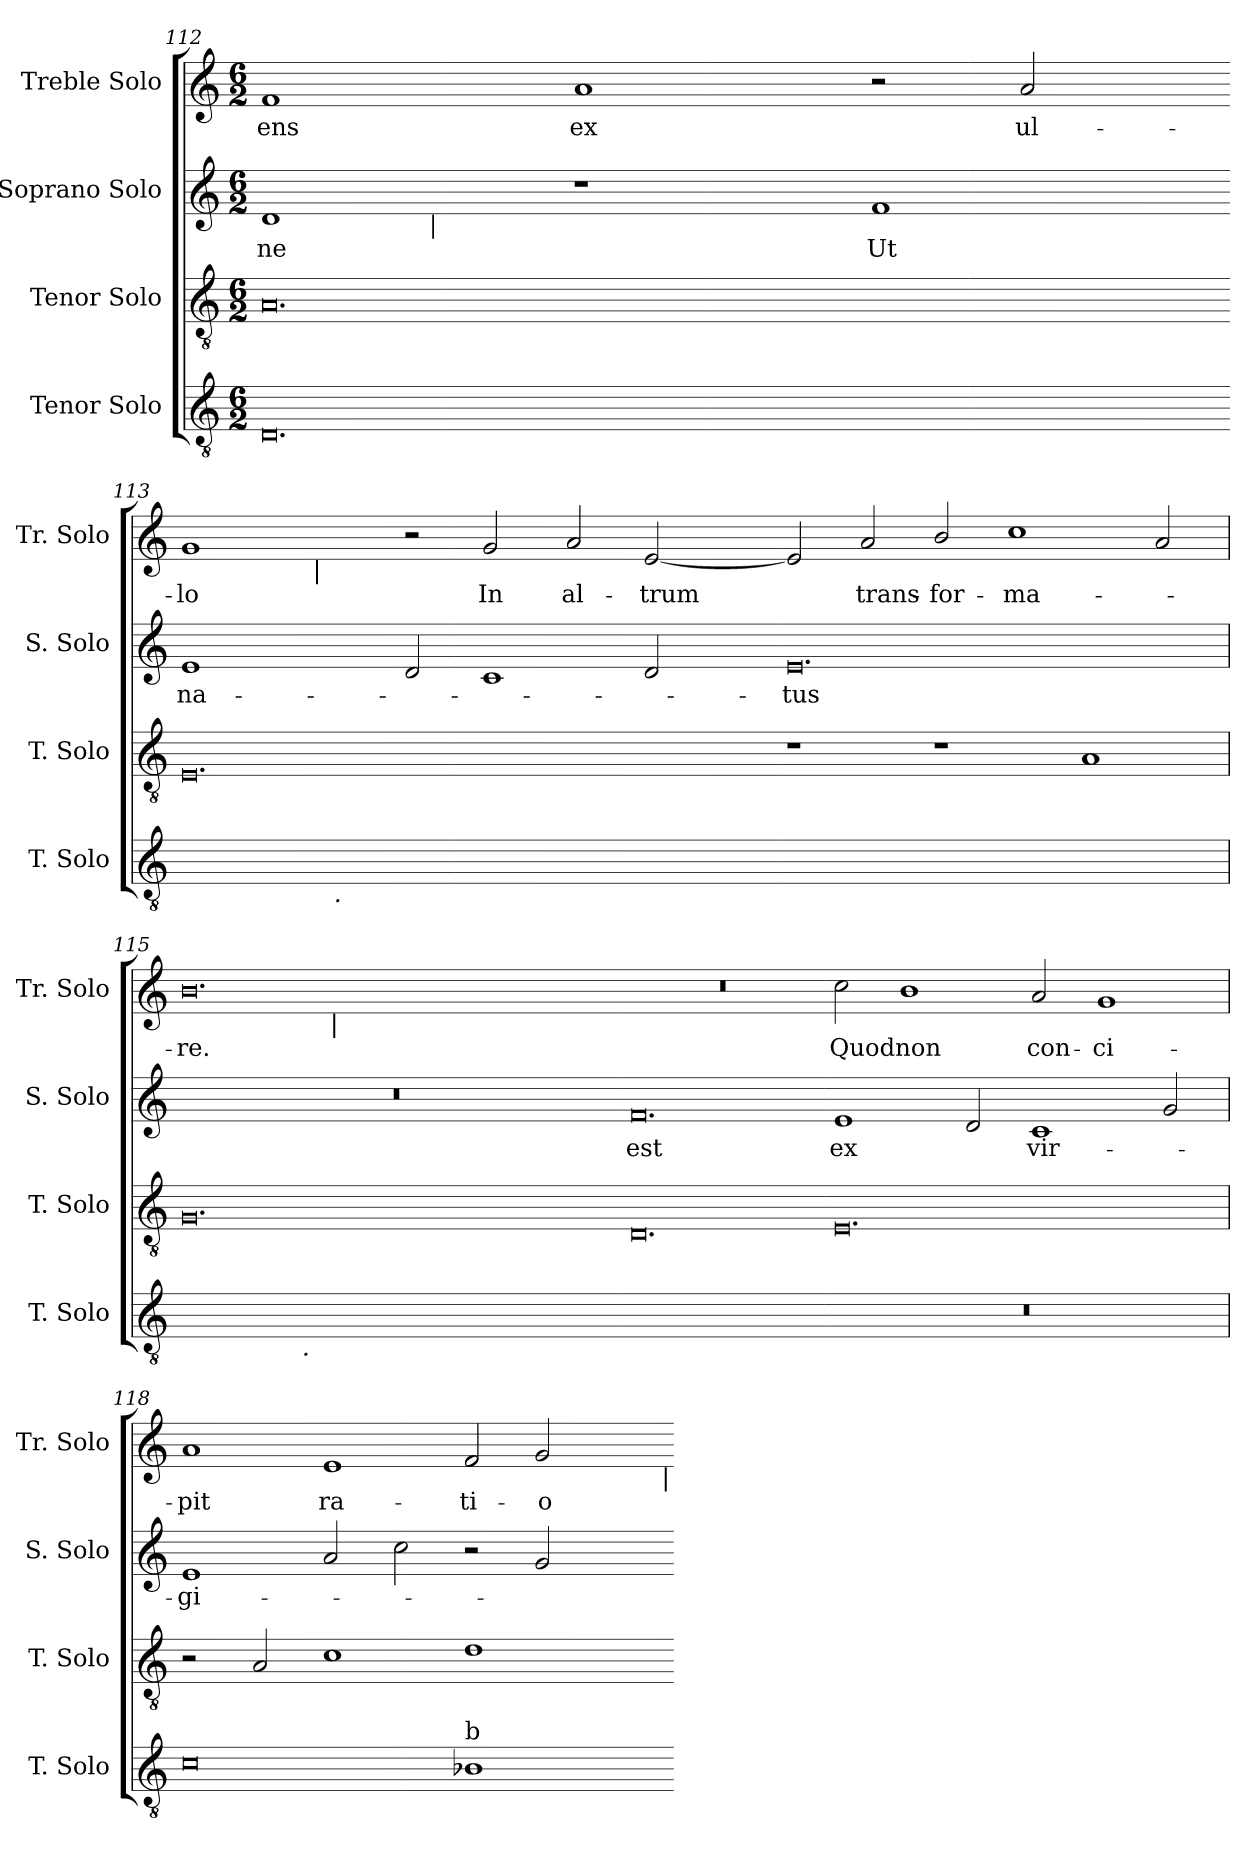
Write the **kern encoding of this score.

**kern	**kern	**kern	**text	**kern	**text
*part4	*part3	*part2	*part2	*part1	*part1
*staff4	*staff3	*staff2	*staff2	*staff1	*staff1
*I"Tenor Solo	*I"Tenor Solo	*I"Soprano Solo	*	*I"Treble Solo	*
*I'T. Solo	*I'T. Solo	*I'S. Solo	*	*I'Tr. Solo	*
*clefGv2	*clefGv2	*clefG2	*	*clefG2	*
*ITrd7c12	*ITrd7c12	*	*	*	*
*k[]	*k[]	*k[]	*	*k[]	*
*C:	*C:	*C:	*	*C:	*
*M6/2	*M6/2	*M6/2	*	*M6/2	*
=112	=112	=112	=112	=112	=112
!	!	!	!LO:LY:b:color=#000000	!	!
!	!	!	!	!	!LO:LY:b:color=#000000
*	*	*^	*	*	*
0.DDi	0.AAi	1di	2ryy	-ne	1fi	ens
.	.	.	64ryy	.	.	.
!	!	!	!LO:TX:b:i:t=|	!	!	!
.	.	.	1ryy	.	.	.
!	!	!	!	!	!	!LO:LY:b:color=#000000
.	.	1r	.	.	1ai	ex
.	.	.	1ryy	.	.	.
!	!	!	!	!LO:LY:b:color=#000000	!	!
.	.	1fi	.	Ut	2r	.
!	!	!	!	!	!	!LO:LY:b:color=#000000
.	.	.	.	.	2ai/	ul-
.	.	.	4ryy	.	.	.
.	.	.	8...ryy	.	.	.
*	*	*v	*v	*	*	*
=113-	=113-	=113-	=113-	=113-	=113-
*	*	*^	*	*	*
!	!	!	!	!LO:LY:b:color=#000000	!	!
*	*	*v	*v	*	*	*
*	*	*^	*	*	*
!	!	!	!	!	!	!LO:LY:b:color=#000000
*^	*	*v	*v	*	*^	*
[>0.Ciyy	2ryy	0.EEi	1ei	na-	1gi	4ryy	-lo
.	.	.	.	.	.	8ryy	.
.	.	.	.	.	.	16ryy	.
.	.	.	.	.	.	32ryy	.
.	.	.	.	.	.	64ryy	.
.	.	.	.	.	.	128ryy	.
.	.	.	.	.	.	512ryy	.
!	!	!	!	!	!	!LO:TX:b:i:t=|	!
.	.	.	.	.	.	1ryy	.
.	64ryy	.	.	.	.	.	.
.	128ryy	.	.	.	.	.	.
.	1024ryy	.	.	.	.	.	.
!	!LO:TX:b:i:t=.	!	!	!	!	!	!
.	1ryy	.	.	.	.	.	.
.	.	.	2di/	.	2r	.	.
.	.	.	.	.	.	1ryy	.
!	!	!	!	!	!	!	!LO:LY:b:color=#000000
.	.	.	1ci	.	2gi/	.	In
.	1ryy	.	.	.	.	.	.
!	!	!	!	!	!	!	!LO:LY:b:color=#000000
.	.	.	.	.	2ai/	.	al-
.	.	.	.	.	.	2ryy	.
!	!	!	!	!	!	!	!LO:LY:b:color=#000000
.	.	.	2di/	.	[<2ei/	.	-trum
.	4ryy	.	.	.	.	.	.
.	8ryy	.	.	.	.	.	.
.	16ryy	.	.	.	.	.	.
.	32ryy	.	.	.	.	.	.
.	256..ryy	.	.	.	.	.	.
.	.	.	.	.	.	256.ryy	.
*v	*v	*	*	*	*v	*v	*
=114-	=114-	=114-	=114-	=114-	=114-
*^	*	*	*	*^	*
!	!	!	!	!LO:LY:b:color=#000000	!	!	!
*v	*v	*	*	*	*v	*v	*
0.Ciyy]	1r	0.ei	-tus	2ei/]	.
!	!	!	!	!	!LO:LY:b:color=#000000
.	.	.	.	2ai/	trans-
!	!	!	!	!	!LO:LY:b:color=#000000
.	1r	.	.	2bi/	-for-
!	!	!	!	!	!LO:LY:b:color=#000000
.	.	.	.	1cci	-ma-
.	1AAi	.	.	.	.
.	.	.	.	2ai/	.
!!LO:LB:g=z
=115	=115	=115	=115	=115	=115
!	!	!LO:N:vis=1	!	!	!
!	!	!	!	!	!LO:LY:b:color=#000000
*^	*	*	*	*^	*
[>0.Diyy	2ryy	0.GGi	0.r	.	0.bi	2ryy	-re.
.	8ryy	.	.	.	.	8ryy	.
.	32ryy	.	.	.	.	16ryy	.
.	64ryy	.	.	.	.	.	.
.	128ryy	.	.	.	.	.	.
.	1024ryy	.	.	.	.	.	.
!	!LO:TX:b:i:t=.	!	!	!	!	!	!
.	1ryy	.	.	.	.	.	.
.	.	.	.	.	.	32ryy	.
.	.	.	.	.	.	64ryy	.
.	.	.	.	.	.	256ryy	.
!	!	!	!	!	!	!LO:TX:b:i:t=|	!
.	.	.	.	.	.	1ryy	.
.	1ryy	.	.	.	.	.	.
.	.	.	.	.	.	1ryy	.
.	4ryy	.	.	.	.	.	.
.	.	.	.	.	.	4ryy	.
.	16ryy	.	.	.	.	.	.
.	.	.	.	.	.	128.ryy	.
.	256..ryy	.	.	.	.	.	.
*v	*v	*	*	*	*v	*v	*
=116-	=116-	=116-	=116-	=116-	=116-
*^	*	*	*	*^	*
!	!	!	!	!LO:LY:b:color=#000000	!LO:N:vis=1	!	!
*v	*v	*	*	*	*v	*v	*
0.Diyy]	0.DDi	0.fi	est	0.r	.
=117-	=117-	=117-	=117-	=117-	=117-
!LO:N:vis=1	!	!	!	!	!
!	!	!	!LO:LY:b:color=#000000	!	!
!	!	!	!	!	!LO:LY:b:color=#000000
0.r	0.EEi	1ei	ex	2cci\	Quod
!	!	!	!	!	!LO:LY:b:color=#000000
.	.	.	.	1bi	non
.	.	2di/	.	.	.
!	!	!	!LO:LY:b:color=#000000	!	!
!	!	!	!	!	!LO:LY:b:color=#000000
.	.	1ci	vir-	2ai/	con-
!	!	!	!	!	!LO:LY:b:color=#000000
.	.	.	.	1gi	-ci-
.	.	2gi/	.	.	.
=118	=118	=118	=118	=118	=118
!	!	!	!LO:LY:b:color=#000000	!	!
!	!	!	!	!	!LO:LY:b:color=#000000
*	*	*	*	*^	*
0Ci	2r	1ei	-gi-	1ai	1ryy	-pit
.	2AAi/	.	.	.	.	.
!	!	!	!	!	!	!LO:LY:b:color=#000000
.	1Ci	2ai/	.	1ei	1ryy	ra-
.	.	2cci\	.	.	.	.
!LO:TX:a:t=b	!	!	!	!	!	!
!	!	!	!	!	!	!LO:LY:b:color=#000000
1BB-i	1Di	2r	.	2fi/	2ryy	-ti-
!	!	!	!	!	!	!LO:LY:b:color=#000000
.	.	2gi/	.	2gi/	4ryy	-o
.	.	.	.	.	8ryy	.
.	.	.	.	.	16ryy	.
.	.	.	.	.	32ryy	.
.	.	.	.	.	64ryy	.
.	.	.	.	.	128...ryy	.
!	!	!	!	!	!LO:TX:b:i:t=|	!
.	.	.	.	.	1024ryy	.
*	*	*	*	*v	*v	*
=-	=-	=-	=-	=-	=-
*-	*-	*-	*-	*-	*-
